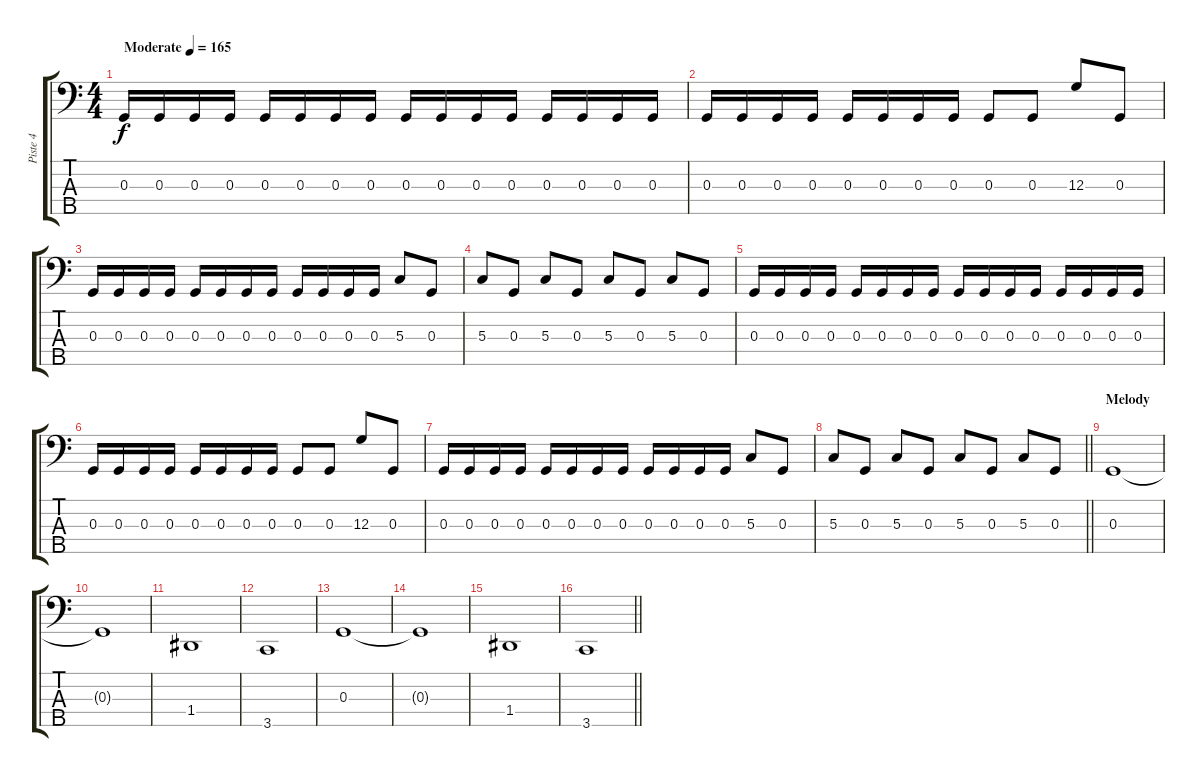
\track ("Piste 4" "Piste 4") {instrument electricbasspick}
\staff {score tabs}
\tuning (F2 C2 G1 D1 A0) {hide}
\ts (4 4)
\tempo (165 "Moderate")
\clef f4
\ks c
0.3.16{dy f instrument electricbasspick} 0.3.16 0.3.16 0.3.16 0.3.16 0.3.16 0.3.16 0.3.16 0.3.16 0.3.16 0.3.16 0.3.16 0.3.16 0.3.16 0.3.16 0.3.16 |
0.3.16 0.3.16 0.3.16 0.3.16 0.3.16 0.3.16 0.3.16 0.3.16 0.3.8 0.3.8 12.3.8 0.3.8 |
0.3.16 0.3.16 0.3.16 0.3.16 0.3.16 0.3.16 0.3.16 0.3.16 0.3.16 0.3.16 0.3.16 0.3.16 5.3.8 0.3.8 |
5.3.8 0.3.8 5.3.8 0.3.8 5.3.8 0.3.8 5.3.8 0.3.8 |
0.3.16 0.3.16 0.3.16 0.3.16 0.3.16 0.3.16 0.3.16 0.3.16 0.3.16 0.3.16 0.3.16 0.3.16 0.3.16 0.3.16 0.3.16 0.3.16 |
0.3.16 0.3.16 0.3.16 0.3.16 0.3.16 0.3.16 0.3.16 0.3.16 0.3.8 0.3.8 12.3.8 0.3.8 |
0.3.16 0.3.16 0.3.16 0.3.16 0.3.16 0.3.16 0.3.16 0.3.16 0.3.16 0.3.16 0.3.16 0.3.16 5.3.8 0.3.8 |
\barLineRight lightlight
5.3.8 0.3.8 5.3.8 0.3.8 5.3.8 0.3.8 5.3.8 0.3.8 |
\section ("" "Melody")
0.3.1 |
0.3{t}.1 |
1.4.1 |
3.5.1 |
0.3.1 |
0.3{t}.1 |
1.4.1 |
\barLineRight lightlight
3.5.1
